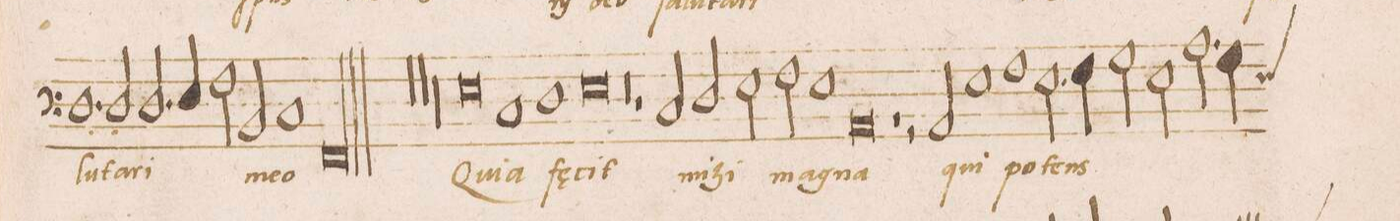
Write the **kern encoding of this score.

**kern	**text
*I"BASVS	*
*clefF3	*
*k[]	*
*met(C|)	*
*M2/1	*
1.F	.
2F/	-lu-
=36	=36
2.F/	-ta-
4G/	-ri
2A\	.
2D/	me-
=37	=37
1E	-o
0.AA	.
=38	=38
=39||	=39||
*M2/1	*
*met(C|)	*
0r	.
=40	=40
0r	.
=41	=41
0r	.
=42	=42
0r	.
=43	=43
0r	.
=44	=44
0r	.
=45	=45
0G	Qui-
=46	=46
1E	-a
1F	fe-
=47	=47
0G	-cit
=48	=48
0r	.
=49	=49
1r	.
2E/	mi-
2F/	-hi
=50	=50
2G\	.
2A\	ma-
1G	-gna
=51	=51
0C	.
=52	=52
1r	.
2r	.
2C/	qui
=53	=53
1G	.
1A	po-
=54	=54
2.G\	-tens
4A\	.
2B\	.
2G\	.
=55	=55
2.c\	.
*custos:G	*
4B\	.
2G\	eſt
*-	*-
